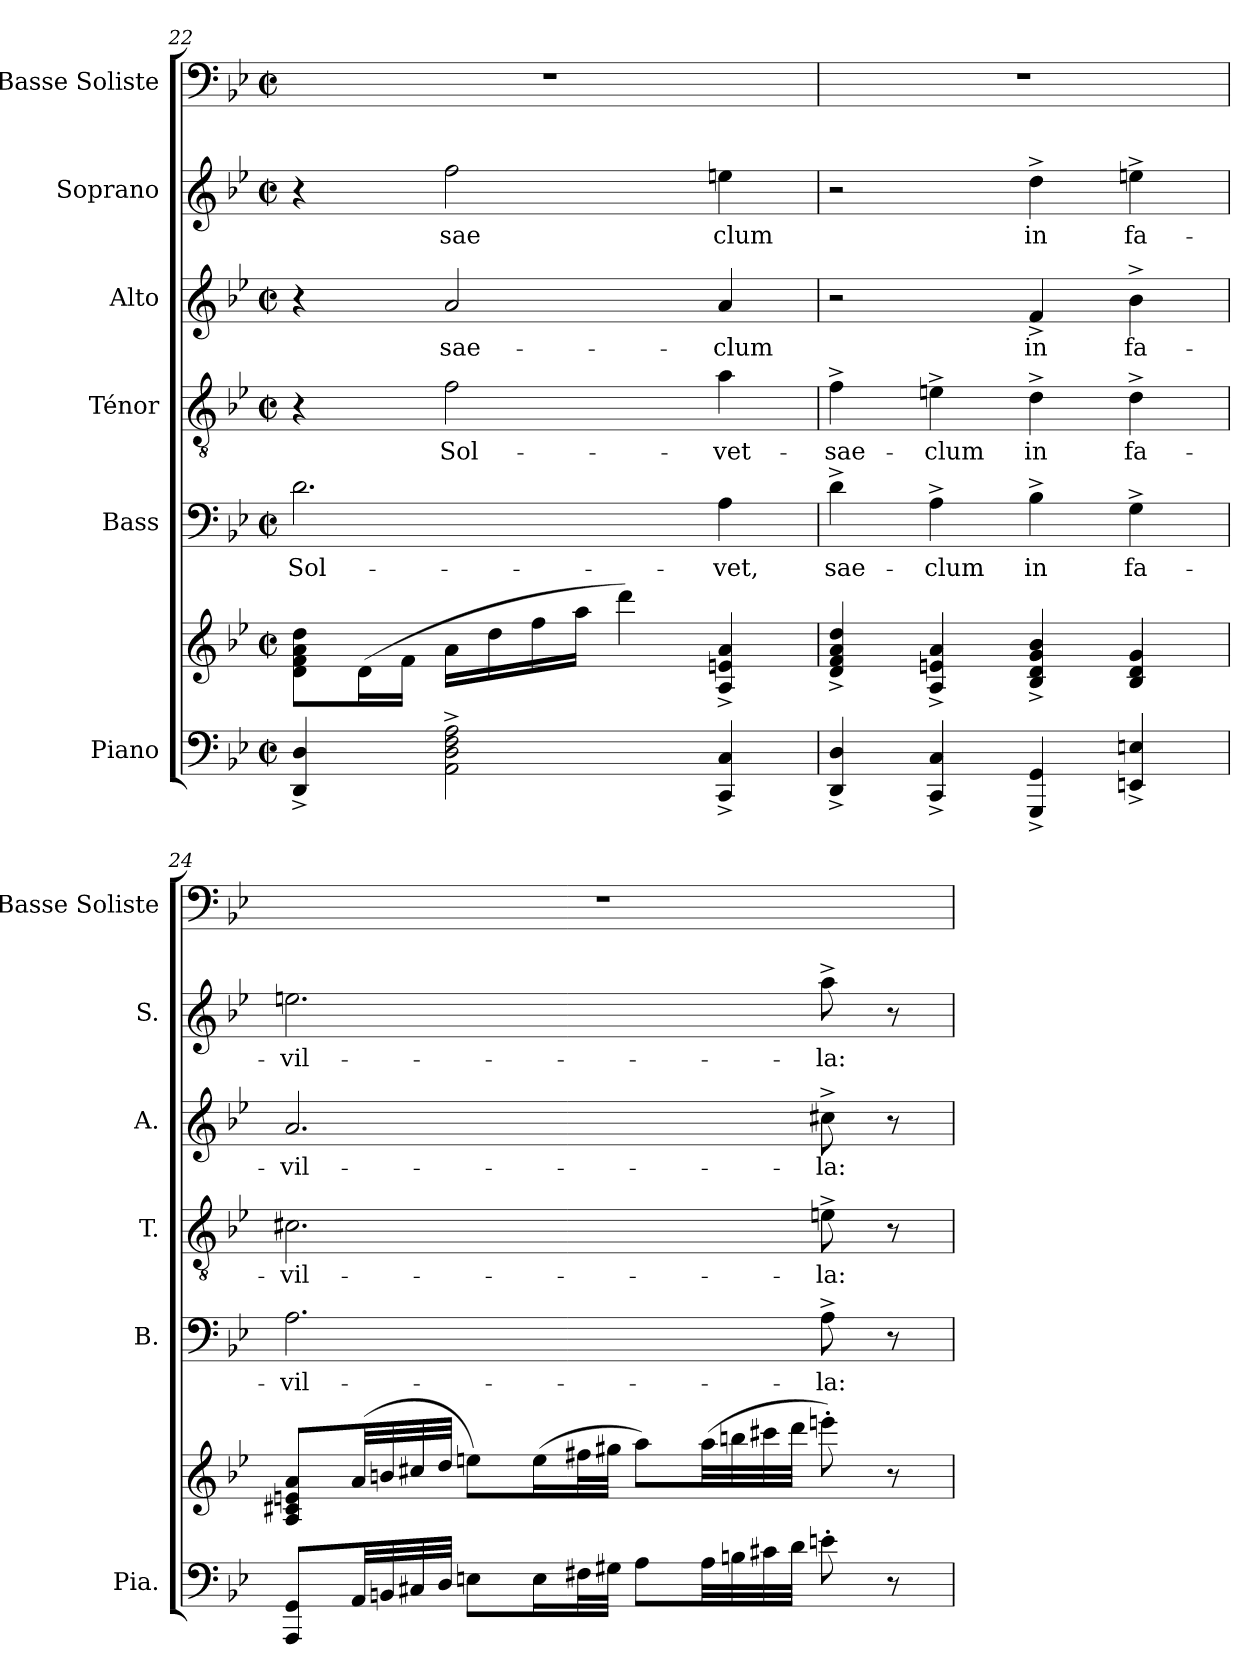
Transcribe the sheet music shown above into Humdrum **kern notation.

**kern	**kern	**kern	**text	**kern	**text	**kern	**text	**kern	**text	**kern
*part6	*part6	*part5	*part5	*part4	*part4	*part3	*part3	*part2	*part2	*part1
*staff7	*staff6	*staff5	*staff5	*staff4	*staff4	*staff3	*staff3	*staff2	*staff2	*staff1
*I"Piano	*	*I"Bass	*	*I"Ténor	*	*I"Alto	*	*I"Soprano	*	*I"Basse Soliste
*I'Pia.	*	*I'B.	*	*I'T.	*	*I'A.	*	*I'S.	*	*I'Basse Soliste
*clefF4	*clefG2	*clefF4	*	*clefGv2	*	*clefG2	*	*clefG2	*	*clefF4
*k[b-e-]	*k[b-e-]	*k[b-e-]	*	*k[b-e-]	*	*k[b-e-]	*	*k[b-e-]	*	*k[b-e-]
*M2/2	*M2/2	*M2/2	*	*M2/2	*	*M2/2	*	*M2/2	*	*M2/2
*met(c|)	*met(c|)	*met(c|)	*	*met(c|)	*	*met(c|)	*	*met(c|)	*	*met(c|)
=22	=22	=22	=22	=22	=22	=22	=22	=22	=22	=22
!	!	!	!LO:LY:b	!	!	!	!	!	!	!
4DD/^ 4D/^	8d\ 8f\ 8a\ 8dd\L	2.d\	Sol-	4r	.	4r	.	4r	.	1r
.	(16d\L	.	.	.	.	.	.	.	.	.
.	16f\JJ	.	.	.	.	.	.	.	.	.
!	!	!	!	!	!LO:LY:b	!	!LO:LY:b	!	!LO:LY:b	!
2AA\^ 2D\^ 2F\^ 2A\^	16a\LL	.	.	2f\	Sol-	2a/	sae-	2ff\	sae	.
.	16dd\	.	.	.	.	.	.	.	.	.
.	16ff\	.	.	.	.	.	.	.	.	.
.	16aa\JJ	.	.	.	.	.	.	.	.	.
.	4ddd\)	.	.	.	.	.	.	.	.	.
!	!	!	!LO:LY:b	!	!LO:LY:b	!	!LO:LY:b	!	!LO:LY:b	!
4CC/^ 4C/^	4A/^ 4en/^ 4a/^	4A\	-vet,	4a\	-vet-	4a/	-clum	4een\	-clum	.
=23	=23	=23	=23	=23	=23	=23	=23	=23	=23	=23
!	!	!	!LO:LY:b	!	!LO:LY:b	!	!	!	!	!
4DD/^ 4D/^	4d/^ 4f/^ 4a/^ 4dd/^	4d^\	sae-	4f^\	sae-	2r	.	2r	.	1r
!	!	!	!LO:LY:b	!	!LO:LY:b	!	!	!	!	!
4CC/^ 4C/^	4A/^ 4en/^ 4a/^	4A^\	-clum	4en^\	-clum	.	.	.	.	.
!	!	!	!LO:LY:b	!	!LO:LY:b	!	!LO:LY:b	!	!LO:LY:b	!
4GGG/^ 4GG/^	4B-/^ 4d/^ 4g/^ 4b-/^	4B-^\	in	4d^\	in	4f^/	in	4dd^\	in	.
!	!	!	!LO:LY:b	!	!LO:LY:b	!	!LO:LY:b	!	!LO:LY:b	!
4EEn/^ 4En/^	4B-/ 4d/ 4g/	4G^\	fa-	4d^\	fa-	4b-^\	fa-	4een^\	fa-	.
!!LO:PB:g=z
=24	=24	=24	=24	=24	=24	=24	=24	=24	=24	=24
!	!	!	!LO:LY:b	!	!LO:LY:b	!	!LO:LY:b	!	!LO:LY:b	!
8AAA/ 8GG/L	8A/ 8c#X/ 8en/ 8a/L	2.A\	-vil-	2.c#X\	-vil-	2.a/	-vil-	2.een\	-vil-	1r
32AA/LL	(32a/LL	.	.	.	.	.	.	.	.	.
32BBn/	32bn/	.	.	.	.	.	.	.	.	.
32C#X/	32cc#X/	.	.	.	.	.	.	.	.	.
32D/JJJ	32dd/JJJ	.	.	.	.	.	.	.	.	.
8En\L	8een\L)	.	.	.	.	.	.	.	.	.
16E\L	(16ee\L	.	.	.	.	.	.	.	.	.
32F#X\L	32ff#X\L	.	.	.	.	.	.	.	.	.
32G#X\JJJ	32gg#X\JJJ	.	.	.	.	.	.	.	.	.
8A\L	8aa\L)	.	.	.	.	.	.	.	.	.
32A\LL	(32aa\LL	.	.	.	.	.	.	.	.	.
32Bn\	32bbn\	.	.	.	.	.	.	.	.	.
32c#X\	32ccc#X\	.	.	.	.	.	.	.	.	.
32d\JJJ	32ddd\JJJ	.	.	.	.	.	.	.	.	.
!	!	!	!LO:LY:b	!	!LO:LY:b	!	!LO:LY:b	!	!LO:LY:b	!
8en'\	8eeen'\)	8A^\	-la:	8en^\	-la:	8cc#X^\	-la:	8aa^\	-la:	.
8r	8r	8r	.	8r	.	8r	.	8r	.	.
=	=	=	=	=	=	=	=	=	=	=
*-	*-	*-	*-	*-	*-	*-	*-	*-	*-	*-
